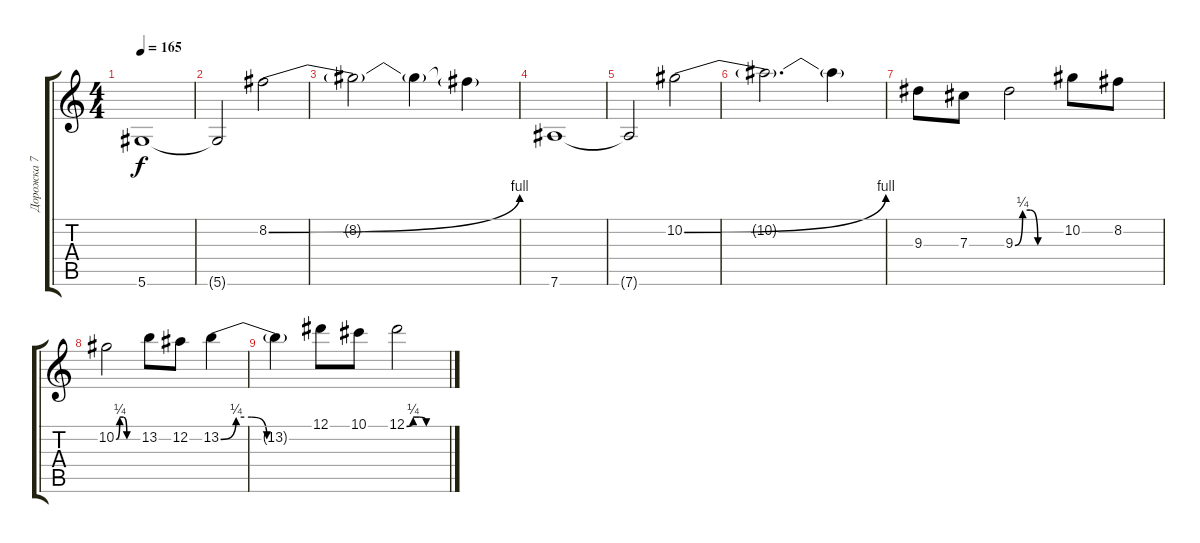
\track ("Дорожка 7" "Дорожка 7") {instrument distortionguitar}
\staff {score tabs}
\tuning (Eb4 Bb3 Gb3 Db3 Ab2 Eb2) {hide}
\ts (4 4)
\tempo 165
\clef g2
\ks c
5.6.1{dy f} |
5.6{t}.2 8.2{be (bend 0 0 60 4)}.2 |
8.2{t}.2 8.2{t}.4 8.2{t}.4 |
7.6.1 |
7.6{t}.2 10.2{be (bend 0 0 60 4)}.2 |
10.2{t}.2{d} 10.2{t}.4 |
9.3.8 7.3.8 9.3{be (custom 0 0 10 1 20 1 30 0 60 0)}.2 10.2.8 8.2.8 |
10.2{be (custom 0 0 10 1 20 1 30 0 60 0)}.2 13.2.8 12.2.8 13.2{be (custom 0 0 10 1 20 1 30 0 60 0)}.4 |
13.2{t}.4 12.1.8 10.1.8 12.1{be (custom 0 0 10 1 20 1 30 0 60 0)}.2
